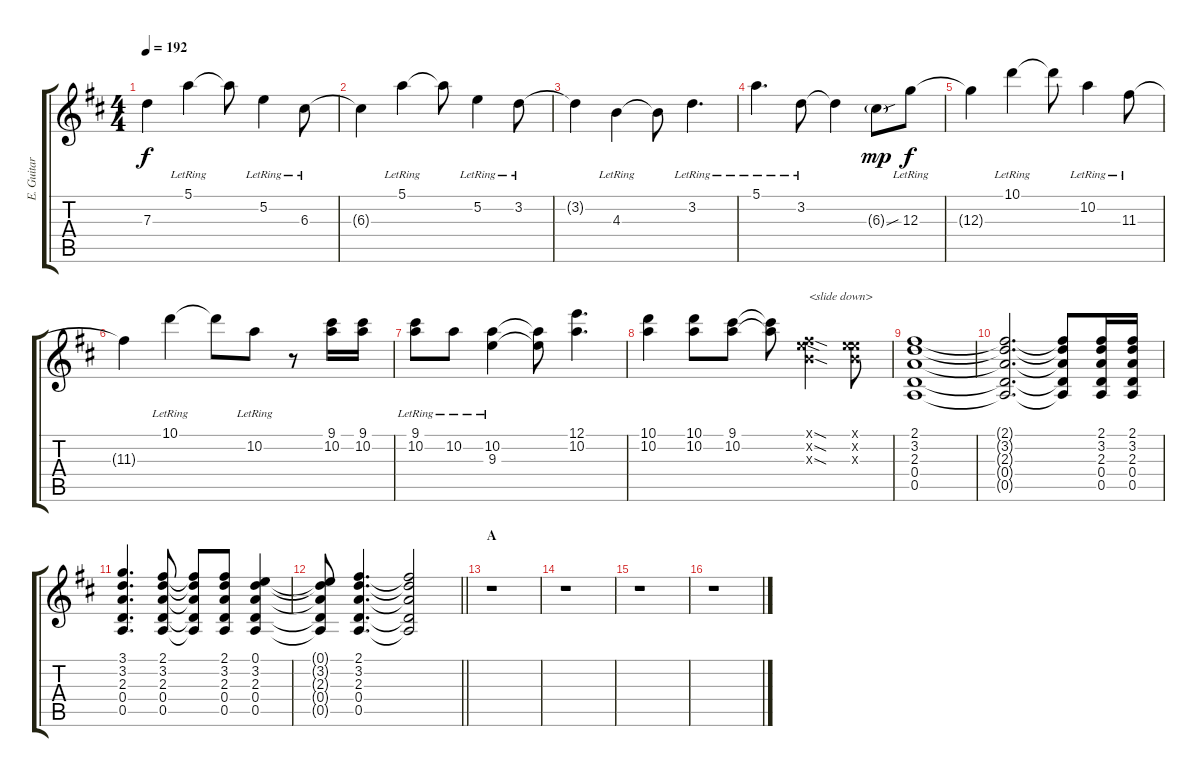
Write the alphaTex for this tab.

\track ("E. Guitar I" "E. Guitar ") {instrument overdrivenguitar}
\staff {score tabs}
\tuning (E4 B3 G3 D3 A2 E2) {hide}
\ts (4 4)
\tempo 192
\clef g2
\ks d
7.3{t}.4{dy f} 5.1{lr}.4 5.1{t}.8 5.2{lr}.4 6.3{lr}.8 |
6.3{t}.4 5.1{lr}.4 5.1{t}.8 5.2{lr}.4 3.2{lr}.8 |
3.2{t}.4 4.3{lr}.4 4.3{t}.8 3.2{lr}.4{d} |
5.1{lr}.4{d} 3.2{lr}.8 3.2{t}.4 6.3{sou g}.8{dy mp} 12.3{lr}.8{dy f} |
12.3{t}.4 10.1{lr}.4 10.1{t}.8 10.2{lr}.4 11.3{lr}.8 |
11.3{t}.4 10.1{lr}.4 10.1{t}.8 10.2{lr}.8 r.8 (9.1 10.2).16 (9.1 10.2).16 |
(9.1{lr} 10.2{lr}).8 10.2{lr}.8 (10.2{lr} 9.3).4 (10.2{t} 9.3{t}).8 (12.1 10.2).4{d} |
(10.1 10.2).4 (10.1 10.2).8 (9.1 10.2).8 (9.1{t} 10.2{t}).8 (0.1{sod x} 0.2{sod x} 11.3{sod x}).4{txt "<slide down>"} (0.1{x} 0.2{x} 9.3{x}).8 |
(2.1 3.2 2.3 0.4 0.5).1 |
(2.1{t} 3.2{t} 2.3{t} 0.4{t} 0.5{t}).2{d} (2.1{t} 3.2{t} 2.3{t} 0.4{t} 0.5{t}).8 (2.1 3.2 2.3 0.4 0.5).16 (2.1 3.2 2.3 0.4 0.5).16 |
(3.1 3.2 2.3 0.4 0.5).4{d} (2.1 3.2 2.3 0.4 0.5).8 (2.1{t} 3.2{t} 2.3{t} 0.4{t} 0.5{t}).8 (2.1 3.2 2.3 0.4 0.5).8 (0.1 3.2 2.3 0.4 0.5).4 |
\barLineRight lightlight
(0.1{t} 3.2{t} 2.3{t} 0.4{t} 0.5{t}).8 (2.1 3.2 2.3 0.4 0.5).4{d} (2.1{t} 3.2{t} 2.3{t} 0.4{t} 0.5{t}).2 |
\section ("" "A")
r.1 |
r.1 |
r.1 |
r.1
